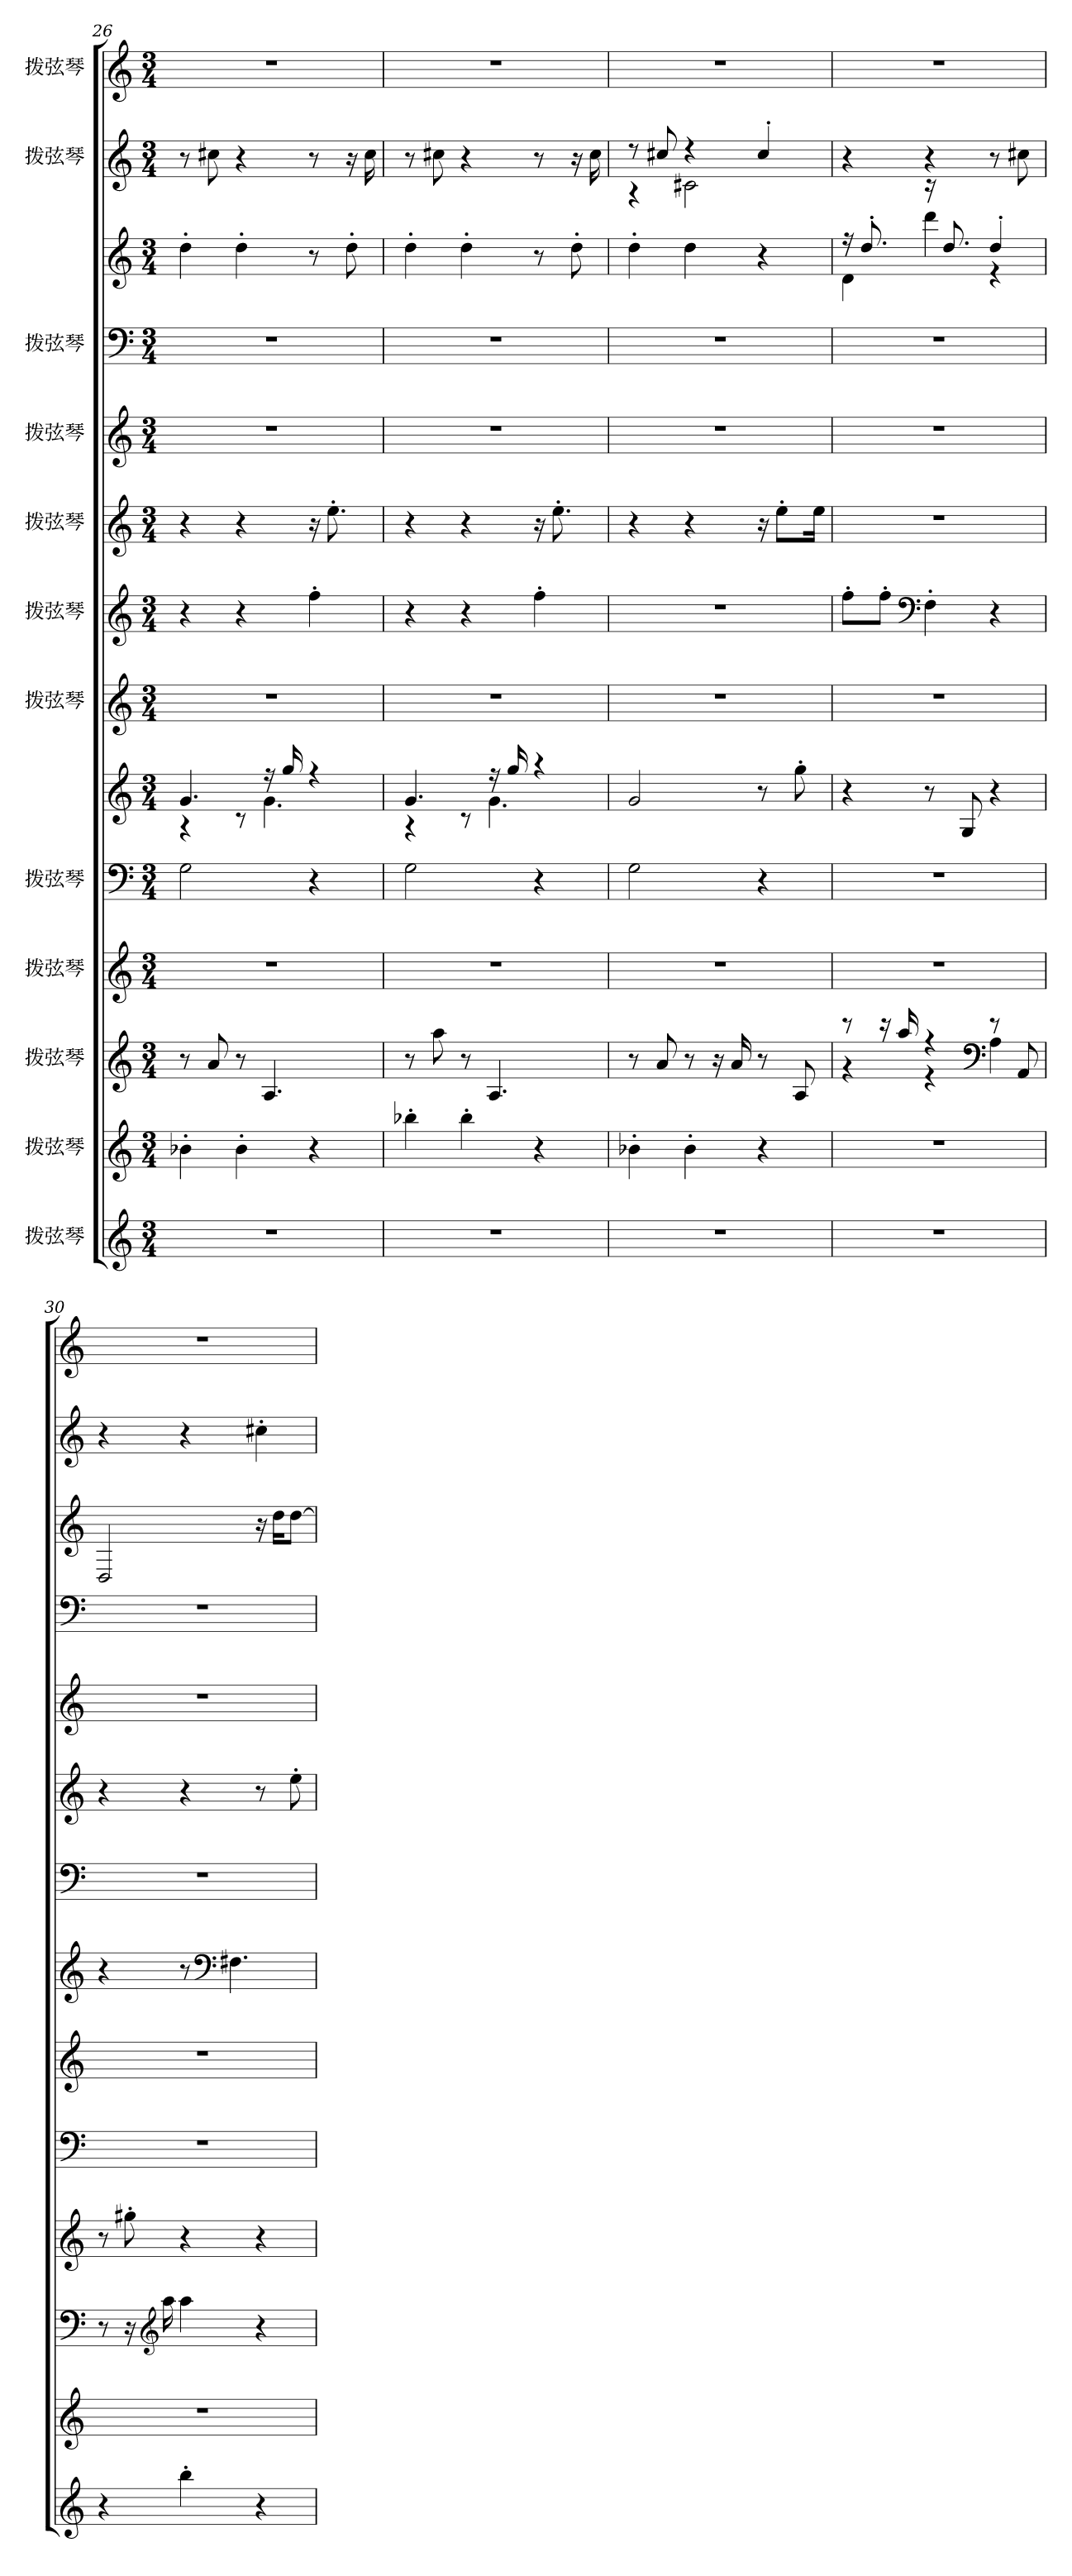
**kern	**kern	**kern	**kern	**kern	**kern	**kern	**kern	**kern	**kern	**kern	**kern	**kern	**kern
*part12	*part11	*part10	*part9	*part8	*part8	*part7	*part6	*part5	*part4	*part3	*part3	*part2	*part1
*staff14	*staff13	*staff12	*staff11	*staff10	*staff9	*staff8	*staff7	*staff6	*staff5	*staff4	*staff3	*staff2	*staff1
*I"拨弦琴	*I"拨弦琴	*I"拨弦琴	*I"拨弦琴	*I"拨弦琴	*	*I"拨弦琴	*I"拨弦琴	*I"拨弦琴	*I"拨弦琴	*I"拨弦琴	*	*I"拨弦琴	*I"拨弦琴
*clefG2	*clefG2	*clefG2	*clefG2	*clefF4	*clefG2	*clefG2	*clefG2	*clefG2	*clefG2	*clefF4	*clefG2	*clefG2	*clefG2
*k[]	*k[]	*k[]	*k[]	*k[]	*k[]	*k[]	*k[]	*k[]	*k[]	*k[]	*k[]	*k[]	*k[]
*M3/4	*M3/4	*M3/4	*M3/4	*M3/4	*M3/4	*M3/4	*M3/4	*M3/4	*M3/4	*M3/4	*M3/4	*M3/4	*M3/4
=26	=26	=26	=26	=26	=26	=26	=26	=26	=26	=26	=26	=26	=26
*	*	*	*	*	*^	*	*	*	*	*	*	*	*
2.r	4b-X'\	8r	2.r	2G\	4.g/	4r	2.r	4r	4r	2.r	2.r	4dd'\	8r	2.r
.	.	8a/	.	.	.	.	.	.	.	.	.	.	8cc#X\	.
.	4b-'\	8r	.	.	.	8r	.	4r	4r	.	.	4dd'\	4r	.
.	.	4.A/	.	.	16r	4.g\	.	.	.	.	.	.	.	.
.	.	.	.	.	16gg/	.	.	.	.	.	.	.	.	.
.	4r	.	.	4r	4r	.	.	4ff'\	16r	.	.	8r	8r	.
.	.	.	.	.	.	.	.	.	8.ee'\	.	.	.	.	.
.	.	.	.	.	.	.	.	.	.	.	.	8dd'\	16r	.
.	.	.	.	.	.	.	.	.	.	.	.	.	16cc#\	.
=27	=27	=27	=27	=27	=27	=27	=27	=27	=27	=27	=27	=27	=27	=27
2.r	4bb-X'\	8r	2.r	2G\	4.g/	4r	2.r	4r	4r	2.r	2.r	4dd'\	8r	2.r
.	.	8aa\	.	.	.	.	.	.	.	.	.	.	8cc#X\	.
.	4bb-'\	8r	.	.	.	8r	.	4r	4r	.	.	4dd'\	4r	.
.	.	4.A/	.	.	16r	4.g\	.	.	.	.	.	.	.	.
.	.	.	.	.	16gg/	.	.	.	.	.	.	.	.	.
.	4r	.	.	4r	4r	.	.	4ff'\	16r	.	.	8r	8r	.
.	.	.	.	.	.	.	.	.	8.ee'\	.	.	.	.	.
.	.	.	.	.	.	.	.	.	.	.	.	8dd'\	16r	.
.	.	.	.	.	.	.	.	.	.	.	.	.	16cc#\	.
*	*	*	*	*	*v	*v	*	*	*	*	*	*	*	*
!!LO:PB:g=z
=28	=28	=28	=28	=28	=28	=28	=28	=28	=28	=28	=28	=28	=28
*	*	*	*	*	*	*	*	*	*	*	*	*^	*
2.r	4b-X'\	8r	2.r	2G\	2g/	2.r	2.r	4r	2.r	2.r	4dd'\	8r	4r	2.r
.	.	8a/	.	.	.	.	.	.	.	.	.	8cc#X/	.	.
.	4b-'\	8r	.	.	.	.	.	4r	.	.	4dd\	4r	2c#X\	.
.	.	16r	.	.	.	.	.	.	.	.	.	.	.	.
.	.	16a/	.	.	.	.	.	.	.	.	.	.	.	.
.	4r	8r	.	4r	8r	.	.	16r	.	.	4r	4cc#'/	.	.
.	.	.	.	.	.	.	.	8ee'\L	.	.	.	.	.	.
.	.	8A/	.	.	8gg'\	.	.	.	.	.	.	.	.	.
.	.	.	.	.	.	.	.	16ee\Jk	.	.	.	.	.	.
*	*	*	*	*	*	*	*	*	*	*	*	*v	*v	*
=29	=29	=29	=29	=29	=29	=29	=29	=29	=29	=29	=29	=29	=29
*	*	*^	*	*	*	*	*	*	*	*	*^	*	*
2.r	2.r	8r	4r	2.r	2.r	4r	2.r	8ff'\L	2.r	2.r	2.r	16r	4d\	4r	2.r
.	.	.	.	.	.	.	.	.	.	.	.	8.dd'/	.	.	.
.	.	16r	.	.	.	.	.	8ff'\J	.	.	.	.	.	.	.
.	.	16aa/	.	.	.	.	.	.	.	.	.	.	.	.	.
*	*	*	*	*	*	*	*	*clefF4	*	*	*	*	*	*	*
.	.	4r	4r	.	.	8r	.	4F'\	.	.	.	16r	4ddd\	4r	.
.	.	.	.	.	.	.	.	.	.	.	.	8.dd/	.	.	.
.	.	.	.	.	.	8G/	.	.	.	.	.	.	.	.	.
*	*	*clefF4	*	*	*	*	*	*	*	*	*	*	*	*	*
.	.	8r	4A\	.	.	4r	.	4r	.	.	.	4dd'/	4r	8r	.
.	.	8AA/	.	.	.	.	.	.	.	.	.	.	.	8cc#X\	.
*	*	*v	*v	*	*	*	*	*	*	*	*	*v	*v	*	*
=30	=30	=30	=30	=30	=30	=30	=30	=30	=30	=30	=30	=30	=30
4r	2.r	8r	8r	2.r	2.r	4r	2.r	4r	2.r	2.r	2D/	4r	2.r
.	.	16r	8gg#X'\	.	.	.	.	.	.	.	.	.	.
*	*	*clefG2	*	*	*	*	*	*	*	*	*	*	*
.	.	16aa\	.	.	.	.	.	.	.	.	.	.	.
4bb'\	.	4aa\	4r	.	.	8r	.	4r	.	.	.	4r	.
*	*	*	*	*	*	*clefF4	*	*	*	*	*	*	*
.	.	.	.	.	.	4.F#X\	.	.	.	.	.	.	.
4r	.	4r	4r	.	.	.	.	8r	.	.	16r	4cc#X'\	.
.	.	.	.	.	.	.	.	.	.	.	16dd\KL	.	.
.	.	.	.	.	.	.	.	8ee'\	.	.	[8dd\J	.	.
=	=	=	=	=	=	=	=	=	=	=	=	=	=
*-	*-	*-	*-	*-	*-	*-	*-	*-	*-	*-	*-	*-	*-
